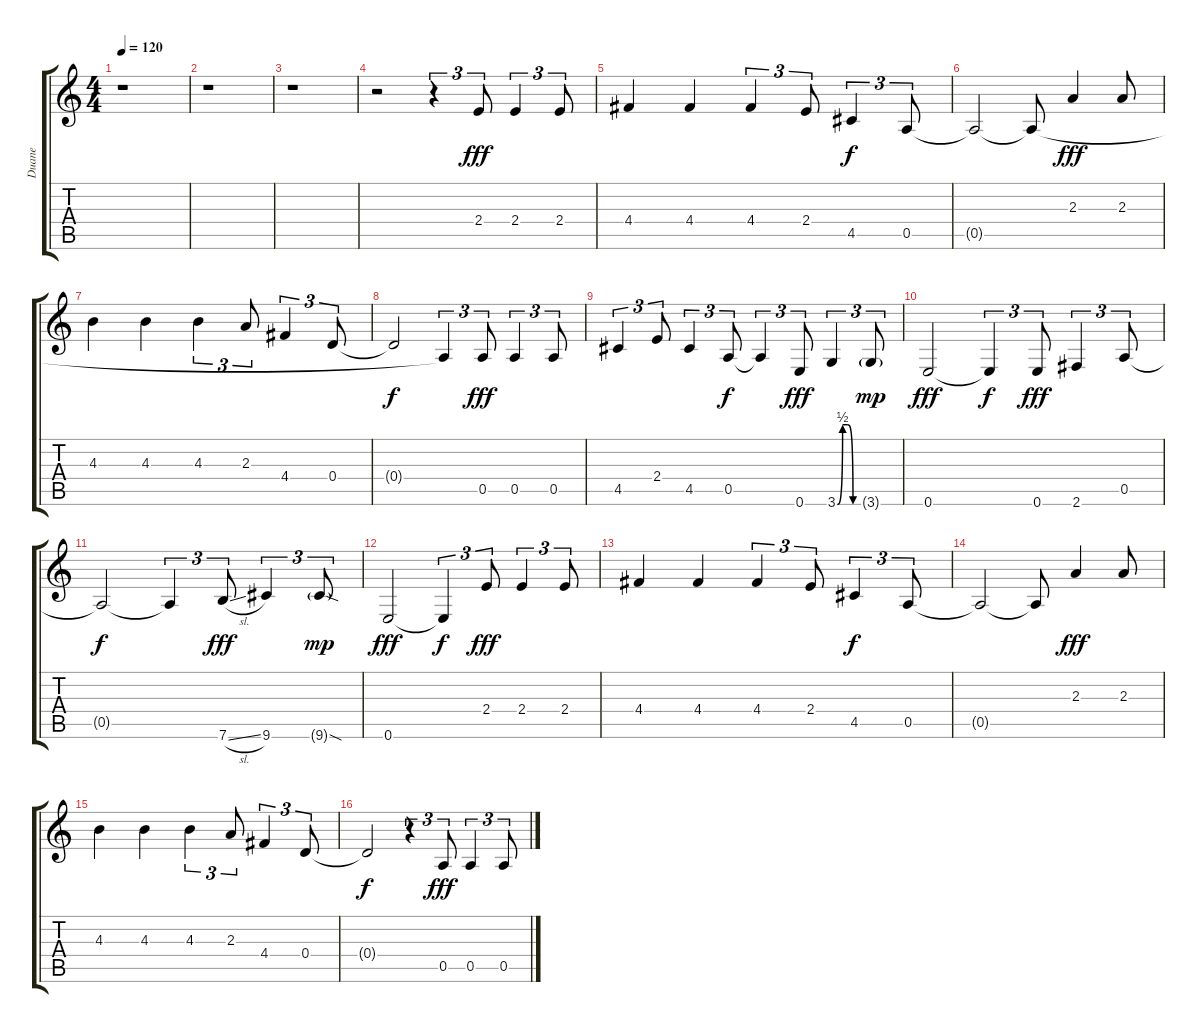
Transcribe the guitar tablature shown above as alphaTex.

\track ("Duane" "Duane") {instrument electricguitarjazz}
\staff {score tabs}
\tuning (E4 B3 G3 D3 A2 E2) {hide}
\ts (4 4)
\tempo 120
\clef g2
\ks c
r.1{dy fff} |
r.1 |
r.1 |
r.2 r.4{tu (3 2)} 2.4.8{tu (3 2) volume 16 instrument electricguitarjazz} 2.4.4{tu (3 2)} 2.4.8{tu (3 2)} |
4.4.4 4.4.4 4.4.4{tu (3 2)} 2.4.8{tu (3 2)} 4.5.4{tu (3 2) dy f} 0.5.8{tu (3 2)} |
0.5{t}.2 0.5{t}.8 2.3.4{dy fff} 2.3.8 |
4.3.4 4.3.4 4.3.4{tu (3 2)} 2.3.8{tu (3 2)} 4.4.4{tu (3 2)} 0.4.8{tu (3 2)} |
0.4{t}.2{dy f} 0.5{t}.4{tu (3 2)} 0.5.8{tu (3 2) dy fff} 0.5.4{tu (3 2)} 0.5.8{tu (3 2)} |
4.5.4{tu (3 2)} 2.4.8{tu (3 2)} 4.5.4{tu (3 2)} 0.5.8{tu (3 2) dy f} 0.5{t}.4{tu (3 2)} 0.6.8{tu (3 2) dy fff} 3.6{be (custom 0 0 15 2 30 2 45 0 60 0)}.4{tu (3 2)} 3.6{g}.8{tu (3 2) dy mp} |
0.6.2{dy fff} 0.6{t}.4{tu (3 2) dy f} 0.6.8{tu (3 2) dy fff} 2.6.4{tu (3 2)} 0.5.8{tu (3 2)} |
0.5{t}.2{dy f} 0.5{t}.4{tu (3 2)} 7.6{sl}.8{tu (3 2) dy fff} 9.6.4{tu (3 2)} 9.6{sod g}.8{tu (3 2) dy mp} |
0.6.2{dy fff} 0.6{t}.4{tu (3 2) dy f} 2.4.8{tu (3 2) dy fff} 2.4.4{tu (3 2)} 2.4.8{tu (3 2)} |
4.4.4{volume 1} 4.4.4 4.4.4{tu (3 2)} 2.4.8{tu (3 2)} 4.5.4{tu (3 2) dy f} 0.5.8{tu (3 2)} |
0.5{t}.2 0.5{t}.8 2.3.4{dy fff} 2.3.8 |
4.3.4 4.3.4 4.3.4{tu (3 2)} 2.3.8{tu (3 2)} 4.4.4{tu (3 2)} 0.4.8{tu (3 2)} |
0.4{t}.2{dy f} r.4{tu (3 2)} 0.5.8{tu (3 2) dy fff} 0.5.4{tu (3 2)} 0.5.8{tu (3 2)}
